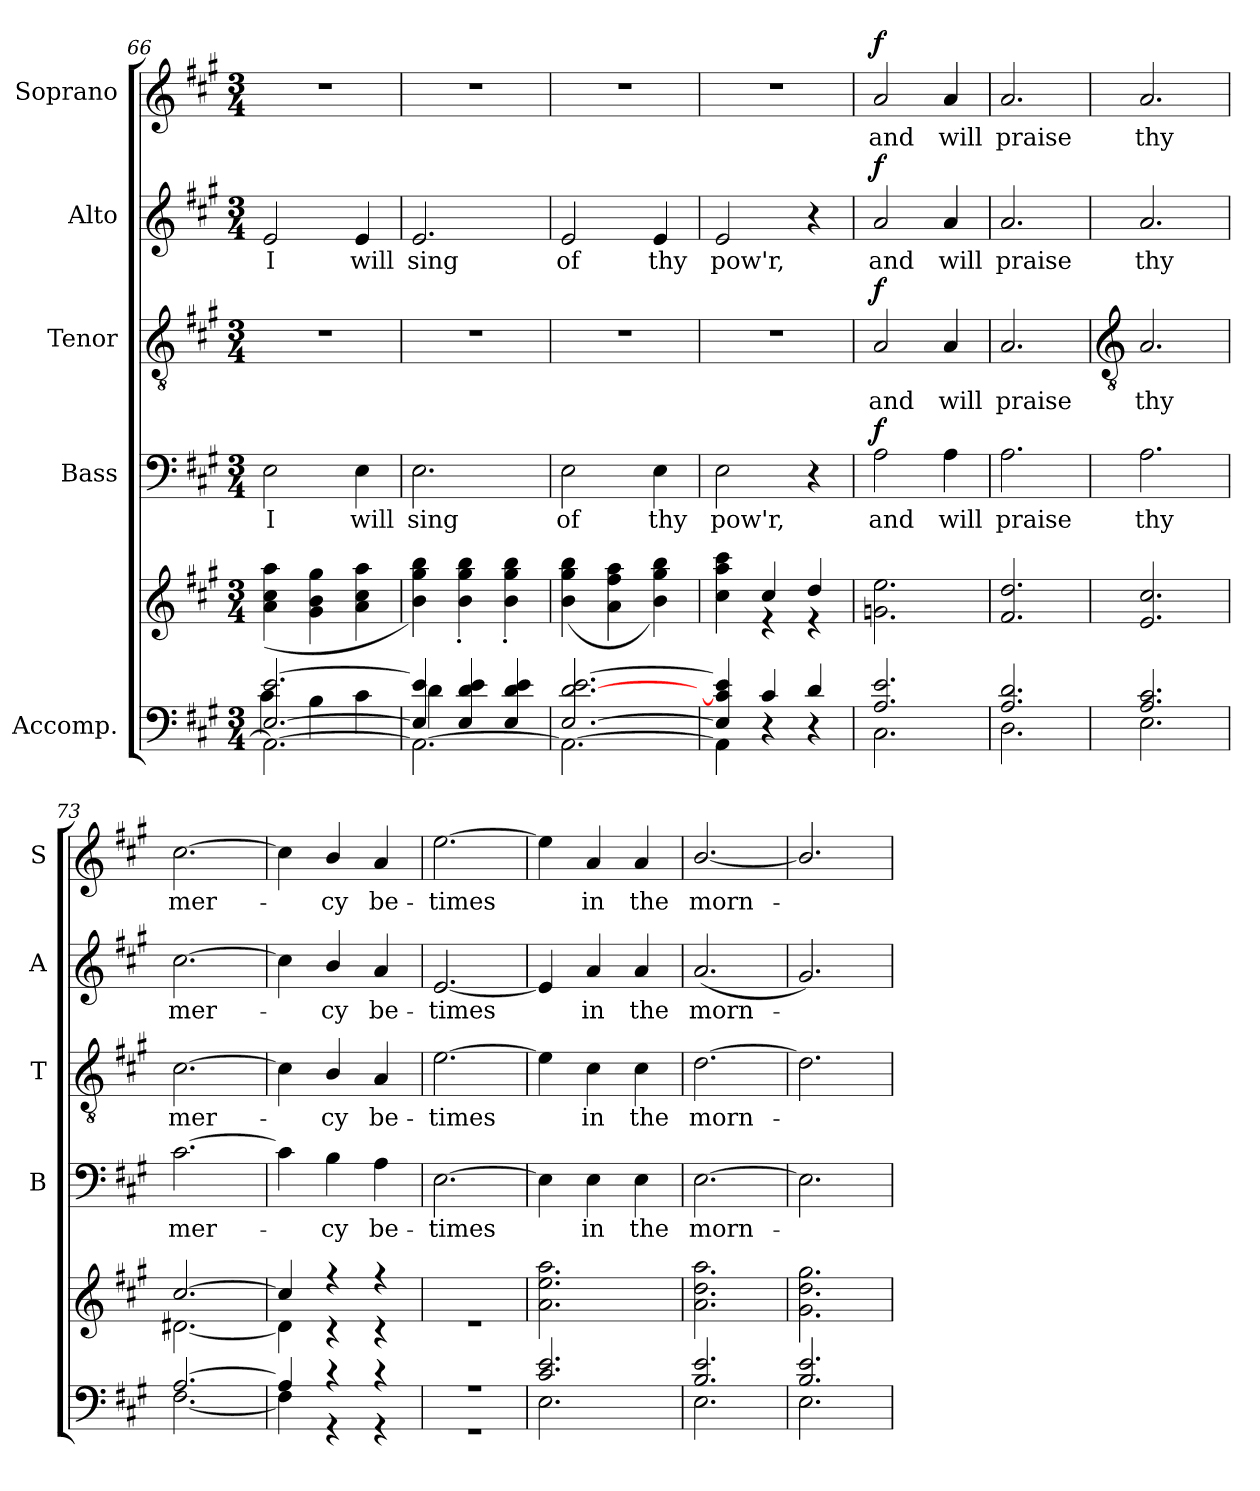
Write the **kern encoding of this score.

**kern	**kern	**kern	**text	**dynam	**kern	**text	**dynam	**kern	**text	**dynam	**kern	**text	**dynam
*part5	*part5	*part4	*part4	*part4	*part3	*part3	*part3	*part2	*part2	*part2	*part1	*part1	*part1
*staff6	*staff5	*staff4	*staff4	*staff4	*staff3	*staff3	*staff3	*staff2	*staff2	*staff2	*staff1	*staff1	*staff1
*I"Accomp.	*	*I"Bass	*	*	*I"Tenor	*	*	*I"Alto	*	*	*I"Soprano	*	*
*	*	*I'B	*	*	*I'T	*	*	*I'A	*	*	*I'S	*	*
*clefF4	*clefG2	*clefF4	*	*	*clefGv2	*	*	*clefG2	*	*	*clefG2	*	*
*k[f#c#g#]	*k[f#c#g#]	*k[f#c#g#]	*	*	*k[f#c#g#]	*	*	*k[f#c#g#]	*	*	*k[f#c#g#]	*	*
*A:	*A:	*A:	*	*	*A:	*	*	*A:	*	*	*A:	*	*
*M3/4	*M3/4	*M3/4	*	*	*M3/4	*	*	*M3/4	*	*	*M3/4	*	*
=66	=66	=66	=66	=66	=66	=66	=66	=66	=66	=66	=66	=66	=66
*^	*	*	*	*	*	*	*	*	*	*	*	*	*
*	*^	*	*	*	*	*	*	*	*	*	*	*	*	*
!	!	!	!LO:N:vis=1	!	!LO:LY:b	!	!LO:N:vis=1	!	!	!	!LO:LY:b	!	!LO:N:vis=1	!	!
*	*	*	*^	*	*	*	*	*	*	*	*	*	*	*	*
[2.E/ [2.e/	4c#\	2.AA\_	2.ryy	(<4a\ 4cc#\ 4aa\	2E	I	.	2.r	.	.	2e	I	.	2.r	.	.
.	4B\	.	.	4g#\ 4b\ 4gg#\	.	.	.	.	.	.	.	.	.	.	.	.
!	!	!	!	!	!	!LO:LY:b	!	!	!	!	!	!LO:LY:b	!	!	!	!
.	4c#\	.	.	4a\ 4cc#\ 4aa\	4E	will	.	.	.	.	4e	will	.	.	.	.
=67	=67	=67	=67	=67	=67	=67	=67	=67	=67	=67	=67	=67	=67	=67	=67	=67
!	!	!	!LO:N:vis=1	!	!	!LO:LY:b	!	!LO:N:vis=1	!	!	!	!LO:LY:b	!	!LO:N:vis=1	!	!
4E/] 4e/]	4d\	2.AA\_	2.ryy	4b\ 4gg#\ 4bb\)	2.E	sing	.	2.r	.	.	2.e	sing	.	2.r	.	.
4E/ 4d/ 4e/	4ryy	.	.	4b\' 4gg#\' 4bb\'	.	.	.	.	.	.	.	.	.	.	.	.
4E/ 4d/ 4e/	4ryy	.	.	4b\' 4gg#\' 4bb\'	.	.	.	.	.	.	.	.	.	.	.	.
=68	=68	=68	=68	=68	=68	=68	=68	=68	=68	=68	=68	=68	=68	=68	=68	=68
!	!	!	!LO:N:vis=1	!	!	!LO:LY:b	!	!LO:N:vis=1	!	!	!	!LO:LY:b	!	!LO:N:vis=1	!	!
[2.E/ [2.d/ [2.e/	2.ryy	2.AA\_	2.ryy	(<4b\ 4gg#\ 4bb\	2E	of	.	2.r	.	.	2e	of	.	2.r	.	.
.	.	.	.	4a\ 4ff#\ 4aa\	.	.	.	.	.	.	.	.	.	.	.	.
!	!	!	!	!	!	!LO:LY:b	!	!	!	!	!	!LO:LY:b	!	!	!	!
.	.	.	.	4b\ 4gg#\ 4bb\)	4E	thy	.	.	.	.	4e	thy	.	.	.	.
=69	=69	=69	=69	=69	=69	=69	=69	=69	=69	=69	=69	=69	=69	=69	=69	=69
!	!	!LO:N:vis=1	!	!	!	!LO:LY:b	!	!LO:N:vis=1	!	!	!	!LO:LY:b	!	!LO:N:vis=1	!	!
4E/] 4c#/] 4e/]	4AA\]	2.ryy	4ryy	4cc#\ 4aa\ 4ccc#\	2E	pow'r,	.	2.r	.	.	2e	pow'r,	.	2.r	.	.
4c#/	4r	.	4cc#/	4r	.	.	.	.	.	.	.	.	.	.	.	.
4d/	4r	.	4dd/	4r	4r	.	.	.	.	.	4r	.	.	.	.	.
=70	=70	=70	=70	=70	=70	=70	=70	=70	=70	=70	=70	=70	=70	=70	=70	=70
!	!	!LO:N:vis=1	!LO:N:vis=1	!	!	!LO:LY:b	!LO:DY:b	!	!LO:LY:b	!LO:DY:b	!	!LO:LY:b	!LO:DY:b	!	!LO:LY:b	!LO:DY:b
2.A/ 2.e/	2.C#\	2.ryy	2.ryy	2.gn\ 2.ee\	2A	and	f	2A	and	f	2a	and	f	2a	and	f
!	!	!	!	!	!	!LO:LY:b	!	!	!LO:LY:b	!	!	!LO:LY:b	!	!	!LO:LY:b	!
.	.	.	.	.	4A	will	.	4A	will	.	4a	will	.	4a	will	.
=71	=71	=71	=71	=71	=71	=71	=71	=71	=71	=71	=71	=71	=71	=71	=71	=71
!	!	!LO:N:vis=1	!	!LO:N:vis=1	!	!LO:LY:b	!	!	!LO:LY:b	!	!	!LO:LY:b	!	!	!LO:LY:b	!
2.A/ 2.d/	2.D\	2.ryy	2.f#/ 2.dd/	2.ryy	2.A	praise	.	2.A	praise	.	2.a	praise	.	2.a	praise	.
*v	*v	*v	*	*	*	*	*	*	*	*	*	*	*	*	*	*
!!LO:LB:g=z
=72	=72	=72	=72	=72	=72	=72	=72	=72	=72	=72	=72	=72	=72	=72
*	*	*	*	*	*	*clefGv2	*	*	*	*	*	*	*	*
*^	*	*	*	*	*	*	*	*	*	*	*	*	*	*
*	*^	*	*	*	*	*	*	*	*	*	*	*	*	*	*
!	!	!	!	!LO:N:vis=1	!	!LO:LY:b	!	!	!LO:LY:b	!	!	!LO:LY:b	!	!	!LO:LY:b	!
*	*v	*v	*	*	*	*	*	*	*	*	*	*	*	*	*	*
2.A/ 2.c#/	2.E\	2.e/ 2.cc#/	2.ryy	2.A	thy	.	2.A	thy	.	2.a	thy	.	2.a	thy	.
=73	=73	=73	=73	=73	=73	=73	=73	=73	=73	=73	=73	=73	=73	=73	=73
!	!	!	!	!	!LO:LY:b	!	!	!LO:LY:b	!	!	!LO:LY:b	!	!	!LO:LY:b	!
[2.A/	[2.F#\	[2.cc#/	[2.d#X\	[2.c#	mer-	.	[2.c#	mer-	.	[2.cc#	mer-	.	[2.cc#	mer-	.
=74	=74	=74	=74	=74	=74	=74	=74	=74	=74	=74	=74	=74	=74	=74	=74
4A/]	4F#\]	4cc#/]	4d#\]	4c#]	.	.	4c#]	.	.	4cc#]	.	.	4cc#]	.	.
!	!	!	!	!	!LO:LY:b	!	!	!LO:LY:b	!	!	!LO:LY:b	!	!	!LO:LY:b	!
4r	4r	4r	4r	4B	cy	.	4B/	cy	.	4b/	cy	.	4b/	cy	.
!	!	!	!	!	!LO:LY:b	!	!	!LO:LY:b	!	!	!LO:LY:b	!	!	!LO:LY:b	!
4r	4r	4r	4r	4A	be-	.	4A	be-	.	4a	be-	.	4a	be-	.
=75	=75	=75	=75	=75	=75	=75	=75	=75	=75	=75	=75	=75	=75	=75	=75
!LO:N:vis=1	!LO:N:vis=1	!LO:N:vis=1	!LO:N:vis=1	!	!LO:LY:b	!	!	!LO:LY:b	!	!	!LO:LY:b	!	!	!LO:LY:b	!
2.r	2.r	2.ryy	2.r	[2.E	-times	.	[2.e	-times	.	[2.e	-times	.	[2.ee	-times	.
=76	=76	=76	=76	=76	=76	=76	=76	=76	=76	=76	=76	=76	=76	=76	=76
!	!	!LO:N:vis=1	!	!	!	!	!	!	!	!	!	!	!	!	!
2.c#/ 2.e/	2.E\	2.ryy	2.a\ 2.ee\ 2.aa\	4E]	.	.	4e]	.	.	4e]	.	.	4ee]	.	.
!	!	!	!	!	!LO:LY:b	!	!	!LO:LY:b	!	!	!LO:LY:b	!	!	!LO:LY:b	!
.	.	.	.	4E	in	.	4c#	in	.	4a	in	.	4a	in	.
!	!	!	!	!	!LO:LY:b	!	!	!LO:LY:b	!	!	!LO:LY:b	!	!	!LO:LY:b	!
.	.	.	.	4E	the	.	4c#	the	.	4a	the	.	4a	the	.
=77	=77	=77	=77	=77	=77	=77	=77	=77	=77	=77	=77	=77	=77	=77	=77
!	!	!LO:N:vis=1	!	!	!LO:LY:b	!	!	!LO:LY:b	!	!	!LO:LY:b	!	!	!LO:LY:b	!
2.B/ 2.e/	2.E\	2.ryy	2.a\ 2.dd\ 2.aa\	[2.E	morn-	.	[2.d	morn-	.	(<2.a	morn-	.	[2.b/	morn-	.
=78	=78	=78	=78	=78	=78	=78	=78	=78	=78	=78	=78	=78	=78	=78	=78
!	!	!LO:N:vis=1	!	!	!	!	!	!	!	!	!	!	!	!	!
2.B/ 2.e/	2.E\	2.ryy	2.g#\ 2.dd\ 2.gg#\	2.E]	.	.	2.d]	.	.	2.g#)	.	.	2.b/]	.	.
*v	*v	*	*	*	*	*	*	*	*	*	*	*	*	*	*
*	*v	*v	*	*	*	*	*	*	*	*	*	*	*	*
=	=	=	=	=	=	=	=	=	=	=	=	=	=
*-	*-	*-	*-	*-	*-	*-	*-	*-	*-	*-	*-	*-	*-
